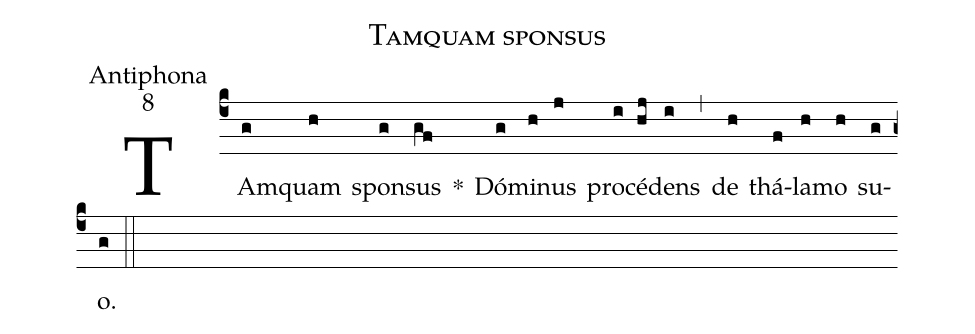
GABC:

name:Tamquam sponsus;
office-part:Antiphona;
mode:8;
%%
(c4) TAm(g)quam(h) spon(g)sus(gf) *() Dó(g)mi(h)nus(j) pro(i)cé(hj)dens(i) (,) de(h) thá(f)la(h)mo(h) su(g)o.(g) (::)
